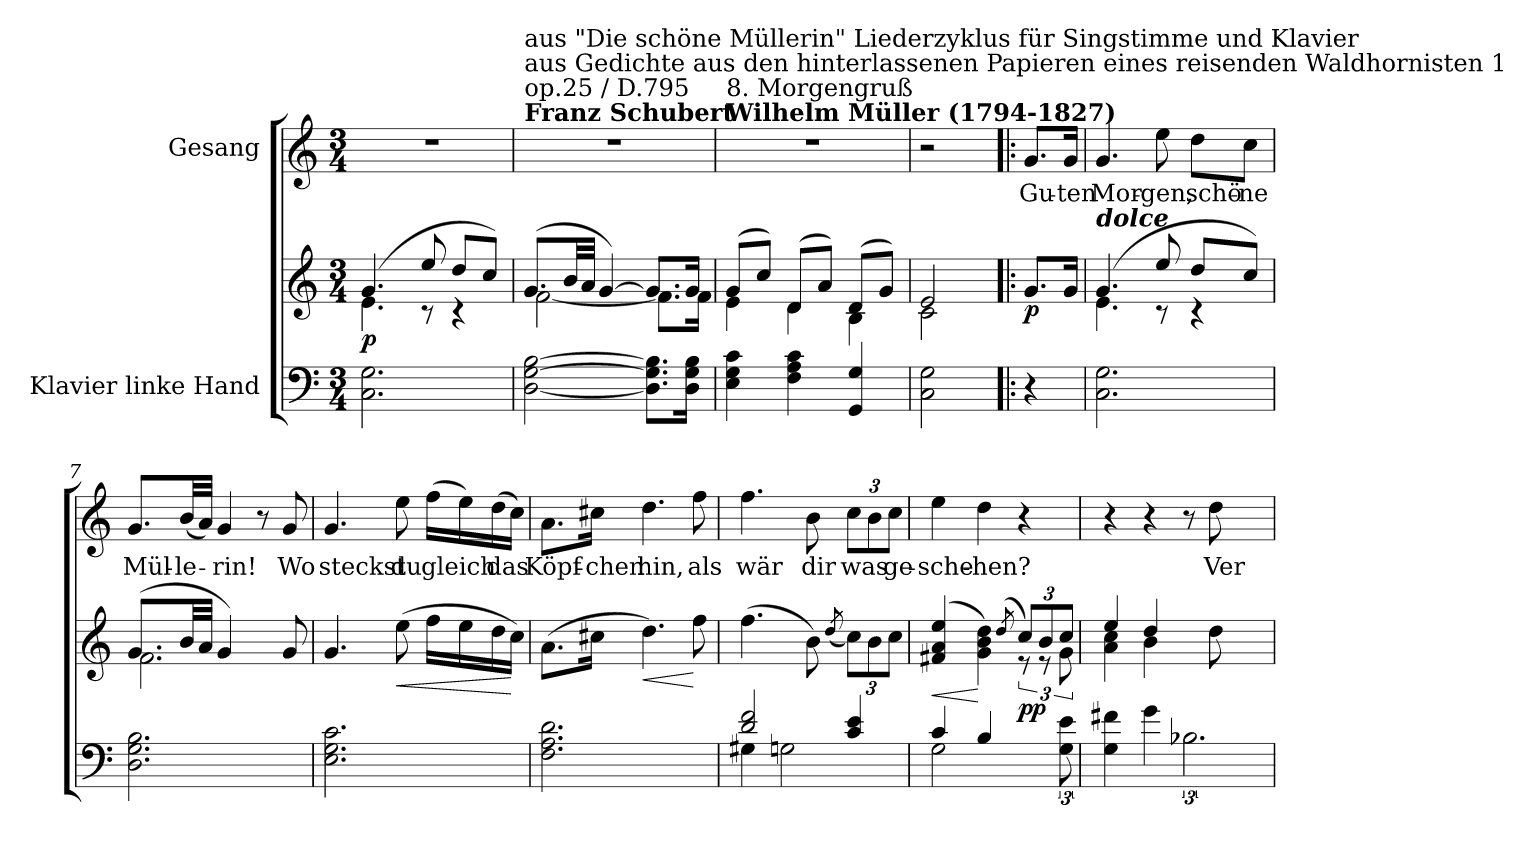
**kern	**kern	**dynam	**kern	**text
*part2	*part2	*part2	*part1	*part1
*staff3	*staff2	*staff2/3	*staff1	*staff1
*I"Klavier linke Hand	*	*	*I"Gesang	*
*clefF4	*clefG2	*	*clefG2	*
*k[]	*k[]	*	*k[]	*
*M3/4	*M3/4	*	*M3/4	*
=1	=1	=1	=1	=1
*	*^	*	*	*
!	!	!	!LO:DY:b	!	!
2.C\ 2.G\	(4.g/	4.e\	p	2.r	.
.	8ee/	8r	.	.	.
.	8dd/L	4r	.	.	.
.	8cc/J)	.	.	.	.
=2	=2	=2	=2	=2	=2
!	!	!	!	!LO:TX:a:B:t=Franz Schubert	!
!	!	!	!	!LO:TX:a:t=op.25 / D.795	!
!	!	!	!	!LO:TX:a:t=aus Gedichte aus den hinterlassenen Papieren eines reisenden Waldhornisten 1	!
!	!	!	!	!LO:TX:a:t=aus "Die schöne Müllerin" Liederzyklus für Singstimme und Klavier	!
[2D\ [2G\ [2B\	(8.g/L	[2f\	.	2.r	.
.	32b/LL	.	.	.	.
.	32a/JJJ	.	.	.	.
.	[4g/)	.	.	.	.
8.D\] 8.G\] 8.B\]L	8.g/L]	8.f\L]	.	.	.
16D\ 16G\ 16B\Jk	16g/Jk	16f\Jk	.	.	.
=3	=3	=3	=3	=3	=3
!	!	!	!	!LO:TX:a:B:t=Wilhelm Müller (1794-1827)	!
!	!	!	!	!LO:TX:a:t=8. Morgengruß	!
4E\ 4G\ 4c\	(8g/L	4e\	.	2.r	.
.	8cc/J)	.	.	.	.
4F\ 4A\ 4c\	(8d/L	4d\	.	.	.
.	8a/J)	.	.	.	.
4GG/ 4G/	(8d/L	4B\	.	.	.
.	8g/J)	.	.	.	.
=4	=4	=4	=4	=4	=4
2C\ 2G\	2e/	2c\	.	2r	.
!!LO:LB:g=z
=5!|:	=5!|:	=5!|:	=5!|:	=5!|:	=5!|:
!	!	!	!LO:DY:b	!	!LO:LY:b
*	*v	*v	*	*	*
4r	8.g/L	p	8.g/L	Gu-
!	!	!	!	!LO:LY:b
.	16g/Jk	.	16g/Jk	ten
=6	=6	=6	=6	=6
*	*^	*	*	*
!	!LO:TX:a:Bi:t=dolce	!	!	!	!
!	!	!	!	!	!LO:LY:b
2.C\ 2.G\	(4.g/	4.e\	.	4.g/	Mor-
!	!	!	!	!	!LO:LY:b
.	8ee/	8r	.	8ee\	gen,
!	!	!	!	!	!LO:LY:b
.	8dd/L	4r	.	8dd\L	schö-
!	!	!	!	!	!LO:LY:b
.	8cc/J)	.	.	8cc\J	ne
=7	=7	=7	=7	=7	=7
!	!	!	!	!	!LO:LY:b
2.D\ 2.G\ 2.B\	(8.g/L	2.f\	.	8.g/L	Mül-
!	!	!	!	!	!LO:LY:b
.	32b/LL	.	.	(32b/LL	le-
.	32a/JJJ	.	.	32a/JJJ)	.
!	!	!	!	!	!LO:LY:b
.	4g/)	.	.	4g/	rin!
.	8ryy	.	.	8r	.
!	!	!	!	!	!LO:LY:b
.	8g/	.	.	8g/	Wo
*	*v	*v	*	*	*
=8	=8	=8	=8	=8
!	!	!	!	!LO:LY:b
2.E\ 2.G\ 2.c\	4.g/	.	4.g/	steckst
!	!	!LO:HP:b	!	!LO:LY:b
.	(8ee\	<	8ee\	du
!	!	!	!	!LO:LY:b
.	16ff\LL	.	(16ff\LL	gleich
.	16ee\	.	16ee\)	.
!	!	!	!	!LO:LY:b
.	16dd\	.	(16dd\	das
.	16cc\JJ)	[	16cc\JJ)	.
=9	=9	=9	=9	=9
!	!	!	!	!LO:LY:b
2.F\ 2.A\ 2.d\	(8.a\L	.	8.a\L	Köpf-
!	!	!	!	!LO:LY:b
.	16cc#X\Jk	.	16cc#X\Jk	chen
!	!	!LO:HP:b	!	!LO:LY:b
.	4.dd\)	<	4.dd\	hin,
!	!	!	!	!LO:LY:b
.	8ff\	[	8ff\	als
!!LO:LB:g=z
=10	=10	=10	=10	=10
*^	*	*	*	*
!	!	!	!	!	!LO:LY:b
2d/ 2f/	4G#X\	(4.ff\	.	4.ff\	wär
.	2Gn\	.	.	.	.
!	!	!	!	!	!LO:LY:b
.	.	8b\)	.	8b\	dir
.	.	(8qdd/	.	.	.
*	*	*Xbrackettup	*	*Xbrackettup	*
!	!	!	!	!	!LO:LY:b
4c/ 4e/	.	12cc\L)	.	12cc\L	was
.	.	12b\	.	12b\	.
!	!	!	!	!	!LO:LY:b
.	.	12cc\J	.	12cc\J	ge-
=11	=11	=11	=11	=11	=11
!	!	!	!LO:HP:b	!	!LO:LY:b
*	*	*^	*	*	*
4c/	2G\	(4f#X/ 4a/ 4ee/	2ryy	<	4ee\	sche-
!	!	!	!	!	!	!LO:LY:b
4B/	.	4g\ 4b\ 4dd\)	.	[	4dd\	hen?
.	.	(8qdd/	.	.	.	.
*	*	*	*brackettup	*	*	*
!	!	!	!	!LO:DY:b	!	!
12ryy	4ryy	12cc/L)	12r	pp	4r	.
12ryy	.	12b/	12r	.	.	.
12G\ 12e\	.	12cc/J	12g\	.	.	.
=12	=12	=12	=12	=12	=12	=12
4G\ 4f#X\	2ryy	4ee/	4a\ 4cc\	.	4r	.
4g\	.	4dd/	4b\	.	4r	.
4ryy	3.B-X\	8ryy	2ryy	.	8r	.
!	!	!	!	!	!	!LO:LY:b
.	.	8dd\	.	.	8dd\	Ver-
4ryy	.	4ryy	.	.	4ryy	.
*v	*v	*	*	*	*	*
*	*v	*v	*	*	*
=	=	=	=	=
*-	*-	*-	*-	*-
